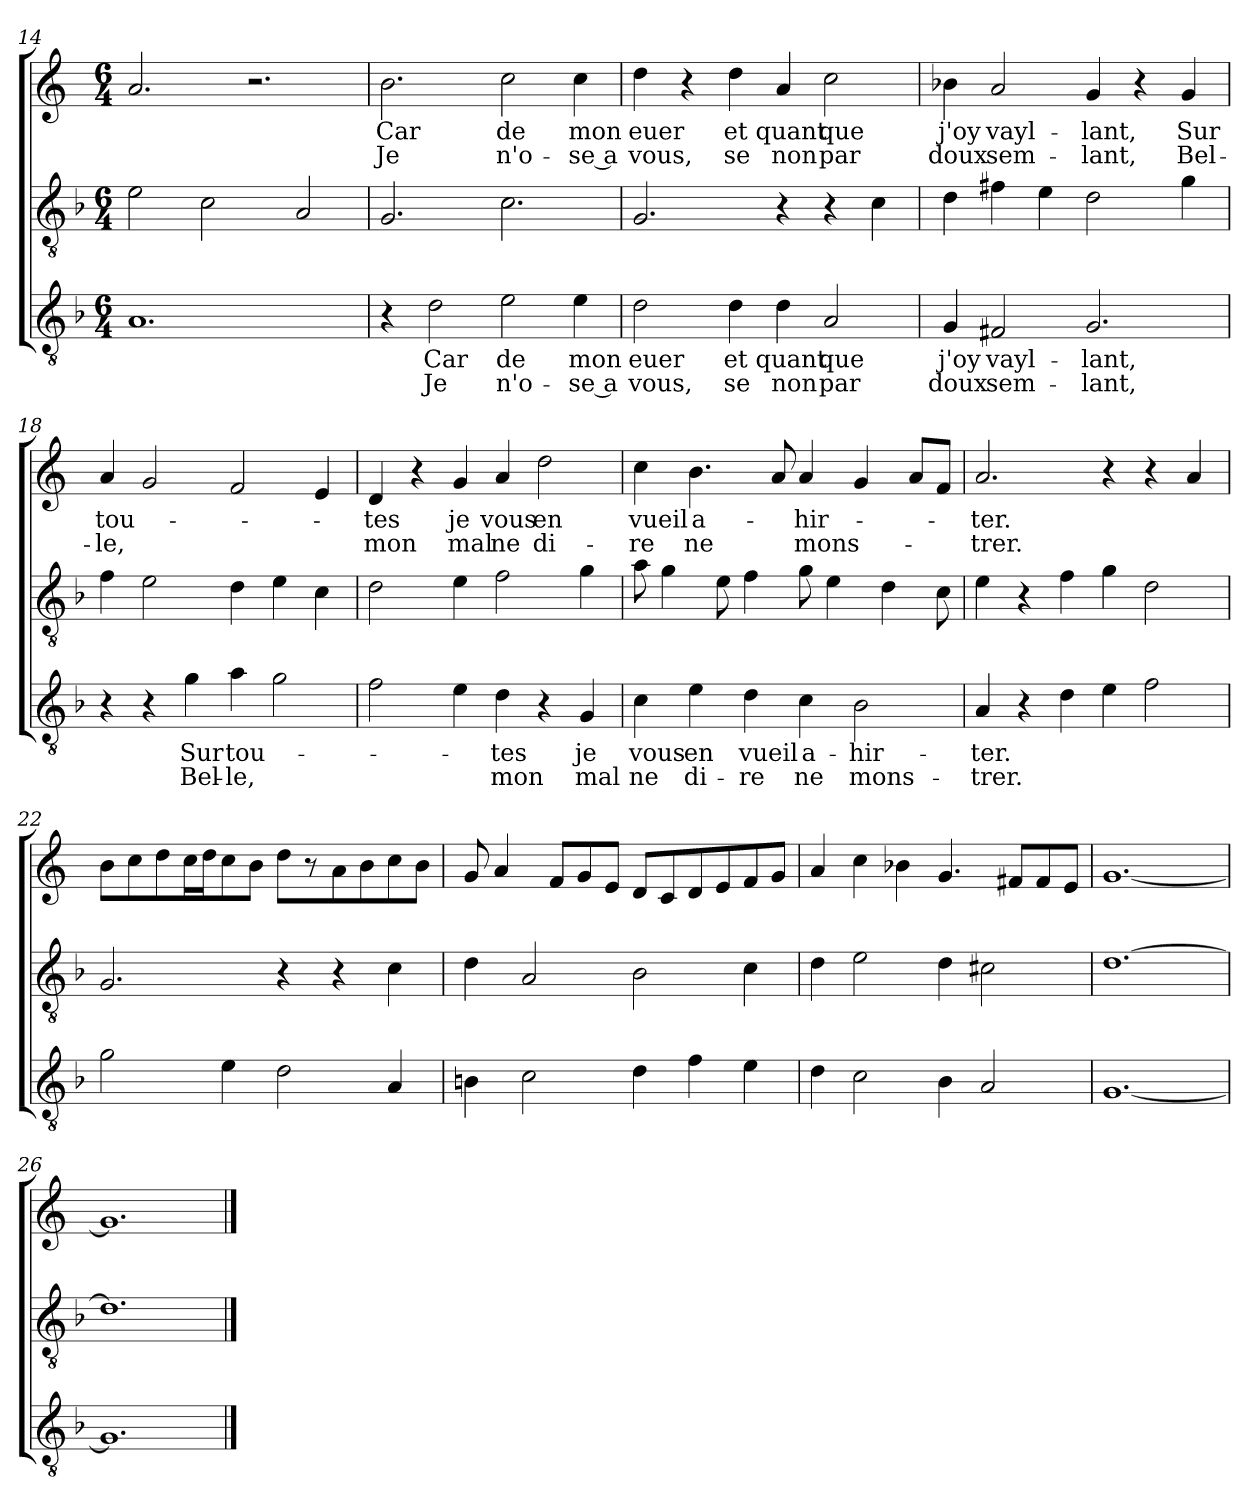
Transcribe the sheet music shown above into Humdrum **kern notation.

**kern	**text	**text	**kern	**kern	**text	**text
*part3	*part3	*part3	*part2	*part1	*part1	*part1
*staff3	*staff3	*staff3	*staff2	*staff1	*staff1	*staff1
*clefGv2	*	*	*clefGv2	*clefG2	*	*
*k[b-]	*	*	*k[b-]	*k[]	*	*
*F:	*	*	*F:	*C:	*	*
*M6/4	*	*	*M6/4	*M6/4	*	*
=14	=14	=14	=14	=14	=14	=14
1.A	.	.	2e\	2.a/	.	.
.	.	.	2c\	.	.	.
.	.	.	.	2.r	.	.
.	.	.	2A/	.	.	.
=15	=15	=15	=15	=15	=15	=15
!	!	!	!	!	!LO:LY:b	!LO:LY:b
4r	.	.	2.G/	2.b\	Car	Je
!	!LO:LY:b	!LO:LY:b	!	!	!	!
2d\	Car	Je	.	.	.	.
!	!LO:LY:b	!LO:LY:b	!	!	!LO:LY:b	!LO:LY:b
2e\	de	n'o-	2.c\	2cc\	de	n'o-
!	!LO:LY:b	!LO:LY:b	!	!	!LO:LY:b	!LO:LY:b
4e\	mon	-se a	.	4cc\	mon	-se a
!!LO:PB:g=z
=16	=16	=16	=16	=16	=16	=16
!	!LO:LY:b	!LO:LY:b	!	!	!LO:LY:b	!LO:LY:b
2d\	euer	vous,	2.G/	4dd\	euer	vous,
.	.	.	.	4r	.	.
!	!LO:LY:b	!LO:LY:b	!	!	!LO:LY:b	!LO:LY:b
4d\	et	se	.	4dd\	et	se
!	!LO:LY:b	!LO:LY:b	!	!	!LO:LY:b	!LO:LY:b
4d\	quant	non	4r	4a/	quant	non
!	!LO:LY:b	!LO:LY:b	!	!	!LO:LY:b	!LO:LY:b
2A/	que	par	4r	2cc\	que	par
.	.	.	4c\	.	.	.
=17	=17	=17	=17	=17	=17	=17
!	!LO:LY:b	!LO:LY:b	!	!	!LO:LY:b	!LO:LY:b
4G/	j'oy	doux	4d\	4b-X\	j'oy	doux
!	!LO:LY:b	!LO:LY:b	!	!	!LO:LY:b	!LO:LY:b
2F#X/	vayl-	sem-	4f#i\	2a/	vayl-	sem-
.	.	.	4e\	.	.	.
!	!LO:LY:b	!LO:LY:b	!	!	!LO:LY:b	!LO:LY:b
2.G/	-lant,	-lant,	2d\	4g/	-lant,	-lant,
.	.	.	.	4r	.	.
!	!	!	!	!	!LO:LY:b	!LO:LY:b
.	.	.	4g\	4g/	Sur	Bel-
=18	=18	=18	=18	=18	=18	=18
!	!	!	!	!	!LO:LY:b	!LO:LY:b
4r	.	.	4f\	4a/	tou-	-le,
4r	.	.	2e\	2g/	.	.
!	!LO:LY:b	!LO:LY:b	!	!	!	!
4g\	Sur	Bel-	.	.	.	.
!	!LO:LY:b	!LO:LY:b	!	!	!	!
4a\	tou-	-le,	4d\	2f/	.	.
2g\	.	.	4e\	.	.	.
.	.	.	4c\	4e/	.	.
=19	=19	=19	=19	=19	=19	=19
!	!	!	!	!	!LO:LY:b	!LO:LY:b
2f\	.	.	2d\	4d/	-tes	mon
.	.	.	.	4r	.	.
!	!	!	!	!	!LO:LY:b	!LO:LY:b
4e\	.	.	4e\	4g/	je	mal
!	!LO:LY:b	!LO:LY:b	!	!	!LO:LY:b	!LO:LY:b
4d\	-tes	mon	2f\	4a/	vous	ne
!	!	!	!	!	!LO:LY:b	!LO:LY:b
4r	.	.	.	2dd\	en	di-
!	!LO:LY:b	!LO:LY:b	!	!	!	!
4G/	je	mal	4g\	.	.	.
=20	=20	=20	=20	=20	=20	=20
!	!LO:LY:b	!LO:LY:b	!	!	!LO:LY:b	!LO:LY:b
4c\	vous	ne	8a\	4cc\	vueil	-re
.	.	.	4g\	.	.	.
!	!LO:LY:b	!LO:LY:b	!	!	!LO:LY:b	!LO:LY:b
4e\	en	di-	.	4.b\	a-	ne
.	.	.	8e\	.	.	.
!	!LO:LY:b	!LO:LY:b	!	!	!	!
4d\	vueil	-re	4f\	.	.	.
.	.	.	.	8a/	.	.
!	!LO:LY:b	!LO:LY:b	!	!	!LO:LY:b	!LO:LY:b
4c\	a-	ne	8g\	4a/	-hir-	mons-
.	.	.	4e\	.	.	.
!	!LO:LY:b	!LO:LY:b	!	!	!	!
2B-\	-hir-	mons-	.	4g/	.	.
.	.	.	4d\	.	.	.
.	.	.	.	8a/L	.	.
.	.	.	8c\	8f/J	.	.
!!LO:LB:g=z
=21	=21	=21	=21	=21	=21	=21
!	!LO:LY:b	!LO:LY:b	!	!	!LO:LY:b	!LO:LY:b
4A/	-ter.	-trer.	4e\	2.a/	-ter.	-trer.
4r	.	.	4r	.	.	.
4d\	.	.	4f\	.	.	.
4e\	.	.	4g\	4r	.	.
2f\	.	.	2d\	4r	.	.
.	.	.	.	4a/	.	.
=22	=22	=22	=22	=22	=22	=22
2g\	.	.	2.G/	8b\L	.	.
.	.	.	.	8cc\	.	.
.	.	.	.	8dd\	.	.
.	.	.	.	16cc\L	.	.
.	.	.	.	16dd\J	.	.
4e\	.	.	.	8cc\	.	.
.	.	.	.	8b\J	.	.
2d\	.	.	4r	8dd\L	.	.
.	.	.	.	8r	.	.
.	.	.	4r	8a\	.	.
.	.	.	.	8b\	.	.
4A/	.	.	4c\	8cc\	.	.
.	.	.	.	8b\J	.	.
=23	=23	=23	=23	=23	=23	=23
4Bni\	.	.	4d\	8g/	.	.
.	.	.	.	4a/	.	.
2c\	.	.	2A/	.	.	.
.	.	.	.	8f/L	.	.
.	.	.	.	8g/	.	.
.	.	.	.	8e/J	.	.
4d\	.	.	2B-\	8d/L	.	.
.	.	.	.	8c/	.	.
4f\	.	.	.	8d/	.	.
.	.	.	.	8e/	.	.
4e\	.	.	4c\	8f/	.	.
.	.	.	.	8g/J	.	.
=24	=24	=24	=24	=24	=24	=24
4d\	.	.	4d\	4a/	.	.
2c\	.	.	2e\	4cc\	.	.
.	.	.	.	4b-i\	.	.
4B-\	.	.	4d\	4.g/	.	.
2A/	.	.	2c#X\	.	.	.
.	.	.	.	8f#i/L	.	.
.	.	.	.	8f#/	.	.
.	.	.	.	8e/J	.	.
=25	=25	=25	=25	=25	=25	=25
[1.G	.	.	[1.d	[1.g	.	.
=26	=26	=26	=26	=26	=26	=26
1.G]	.	.	1.d]	1.g]	.	.
==	==	==	==	==	==	==
*-	*-	*-	*-	*-	*-	*-
